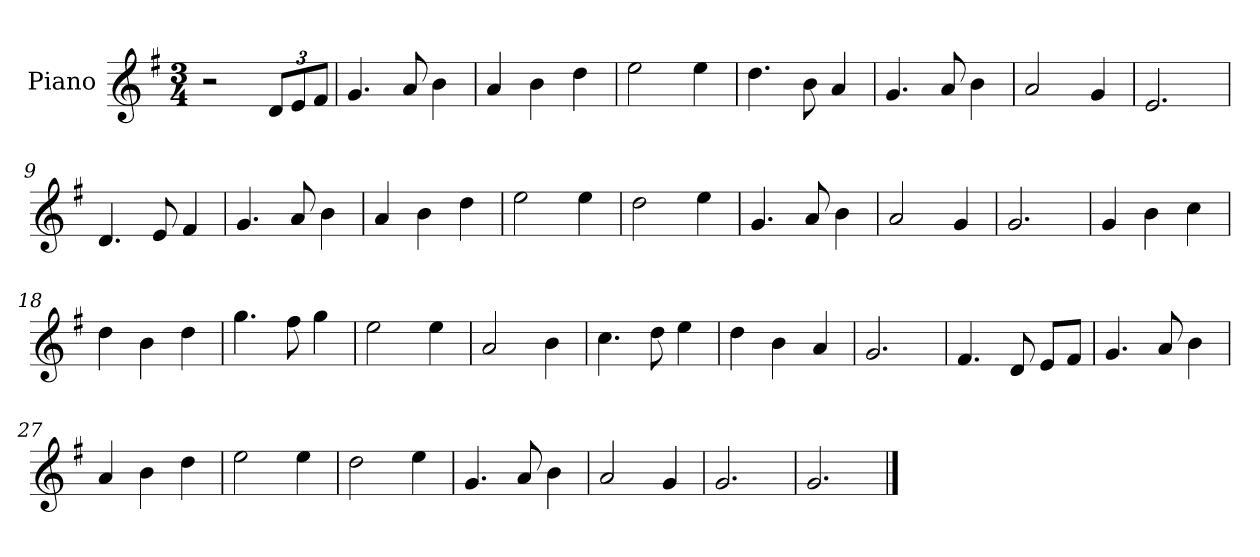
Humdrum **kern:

**kern
*part1
*staff1
*I"Piano
*I'Pno
*clefG2
*k[f#]
*M3/4
=1
2r
*Xbrackettup
12d/L
12e/
12f#/J
=2
4.g/
8a/
4b\
=3
4a/
4b\
4dd\
=4
2ee\
4ee\
=5
4.dd\
8b\
4a/
=6
4.g/
8a/
4b\
=7
2a/
4g/
=8
2.e/
=9
4.d/
8e/
4f#/
=10
4.g/
8a/
4b\
=11
4a/
4b\
4dd\
=12
2ee\
4ee\
=13
2dd\
4ee\
=14
4.g/
8a/
4b\
=15
2a/
4g/
=16
2.g/
=17
4g/
4b\
4cc\
=18
4dd\
4b\
4dd\
=19
4.gg\
8ff#\
4gg\
=20
2ee\
4ee\
=21
2a/
4b\
=22
4.cc\
8dd\
4ee\
=23
4dd\
4b\
4a/
=24
2.g/
=25
4.f#/
8d/
8e/L
8f#/J
=26
4.g/
8a/
4b\
=27
4a/
4b\
4dd\
=28
2ee\
4ee\
=29
2dd\
4ee\
=30
4.g/
8a/
4b\
=31
2a/
4g/
=32
2.g/
=33
2.g/
==
*-
